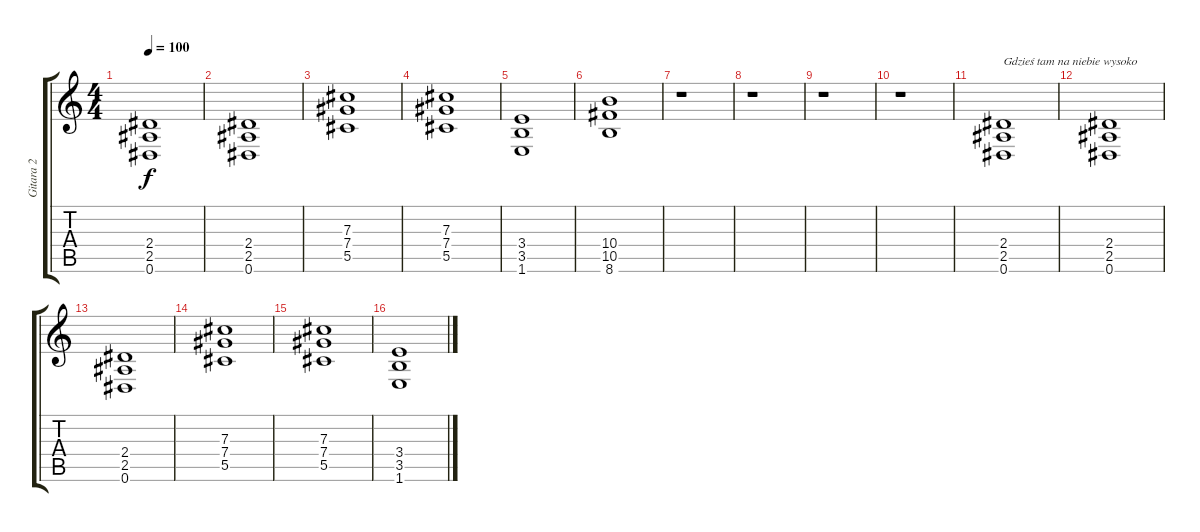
\track ("Gitara 2" "Gitara 2") {instrument distortionguitar}
\staff {score tabs}
\tuning (Eb4 Bb3 Gb3 Db3 Ab2 Eb2) {hide}
\ts (4 4)
\tempo 100
\clef g2
\ks c
(2.4 2.5 0.6).1{dy f} |
(2.4 2.5 0.6).1 |
(7.3 7.4 5.5).1 |
(7.3 7.4 5.5).1 |
(3.4 3.5 1.6).1 |
(10.4 10.5 8.6).1 |
r.1{txt " "} |
r.1 |
r.1 |
r.1 |
(2.4 2.5 0.6).1{txt "Gdzieś tam na niebie wysoko"} |
(2.4 2.5 0.6).1 |
(2.4 2.5 0.6).1 |
(7.3 7.4 5.5).1 |
(7.3 7.4 5.5).1 |
(3.4 3.5 1.6).1
